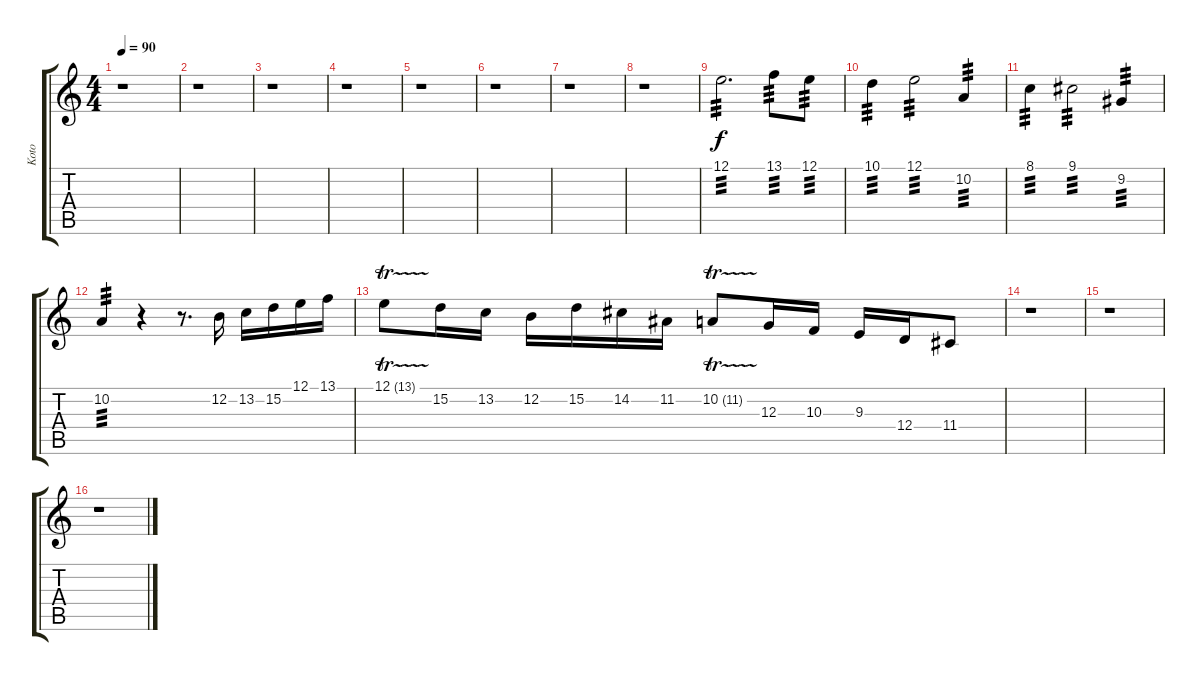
\track ("Koto" "Koto") {instrument koto}
\staff {score tabs}
\tuning (E4 B3 G3 D3 A2 E2) {hide}
\ts (4 4)
\tempo 90
\clef g2
\ks c
r.1{dy f} |
r.1 |
r.1 |
r.1 |
r.1 |
r.1 |
r.1 |
r.1 |
12.1.2{d tp 3} 13.1.8{tp 3} 12.1.8{tp 3} |
10.1.4{tp 3} 12.1.2{tp 3} 10.2.4{tp 3} |
8.1.4{tp 3} 9.1.2{tp 3} 9.2.4{tp 3} |
10.2.4{tp 3} r.4 r.8{d} 12.2.16 13.2.16 15.2.16 12.1.16 13.1.16 |
12.1{tr (13 32)}.8 15.2.16 13.2.16 12.2.16 15.2.16 14.2.16 11.2.16 10.2{tr (11 32)}.8 12.3.16 10.3.16 9.3.16 12.4.16 11.4.8 |
r.1 |
r.1 |
r.1
